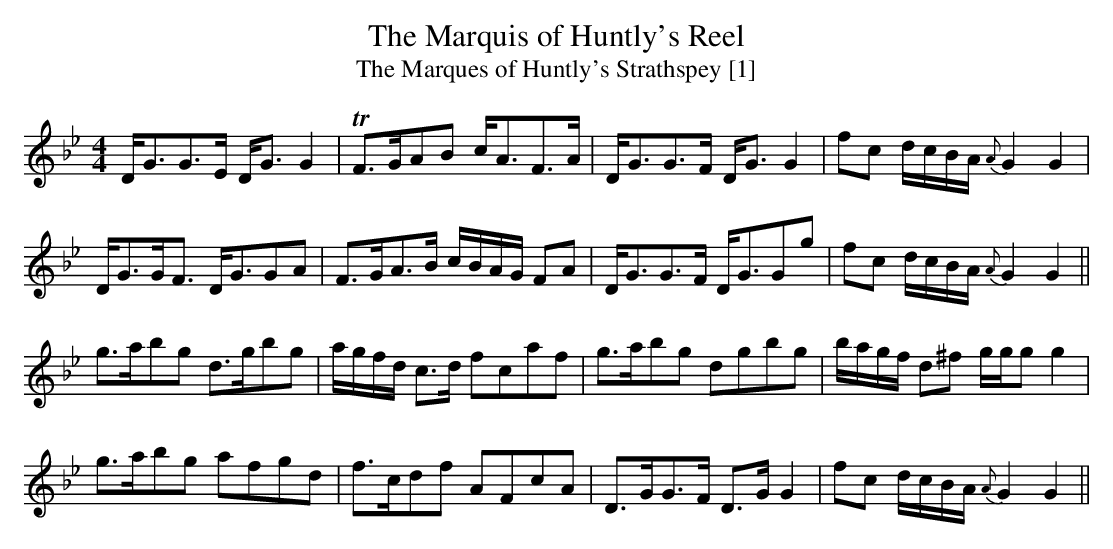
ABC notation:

X:1
T:Marquis of Huntly's Reel, The
T:Marques of Huntly's Strathspey [1], The
M:4/4
L:1/8
K:Gmin
D<GG>E D<G G2|TF>GAB c<AF>A|D<GG>F D<G G2|fc d/2c/2B/2A/2 {A}G2 G2|
D<GG<F D<GGA|F>GA>B c/2B/2A/2G/2 FA|D<GG>F D<GGg|fc d/2c/2B/2A/2 {A}G2G2||
g>abg d>gbg|a/2g/2f/2d/2 c>d fcaf|g>abg dgbg|b/2a/2g/2f/2 d^f g/2g/2g g2|
g>abg afgd|f>cdf AFcA|D>GG>F D>G G2|fc d/2c/2B/2A/2 {A}G2 G2||
